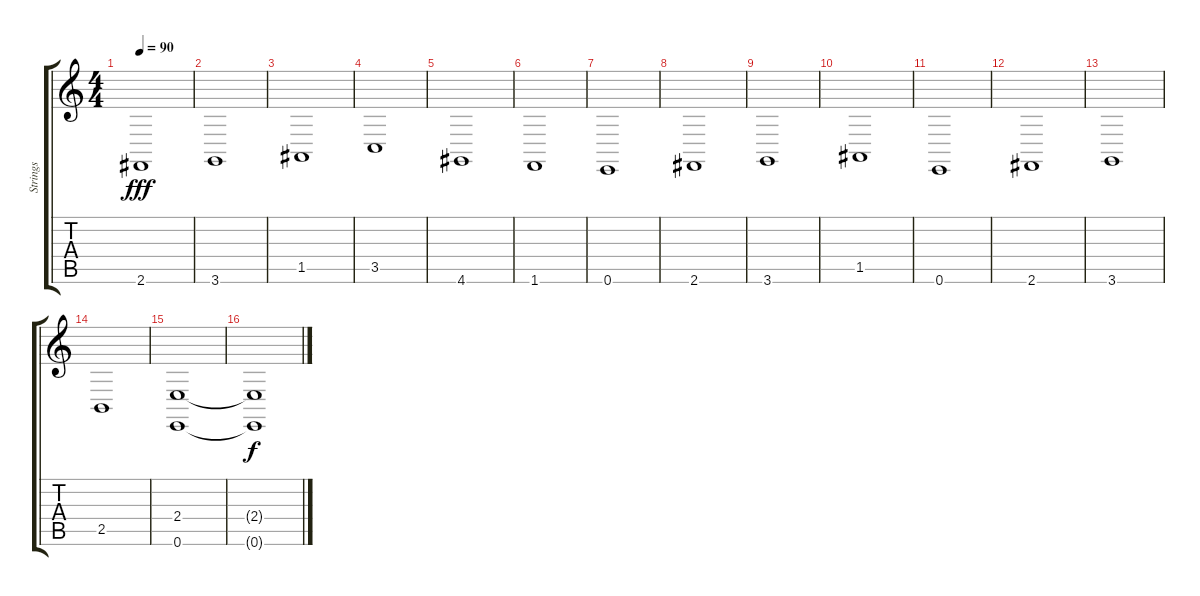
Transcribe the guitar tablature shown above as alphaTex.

\track ("Strings" "Strings") {instrument stringensemble1}
\staff {score tabs}
\tuning (E4 B3 G3 D3 A2 E2) {hide}
\ts (4 4)
\tempo 90
\clef g2
\ks c
2.6.1{dy fff} |
3.6.1 |
1.5.1 |
3.5.1 |
4.6.1 |
1.6.1 |
0.6.1 |
2.6.1 |
3.6.1 |
1.5.1 |
0.6.1 |
2.6.1 |
3.6.1 |
2.5.1 |
(2.4 0.6).1 |
(2.4{t} 0.6{t}).1{dy f}
